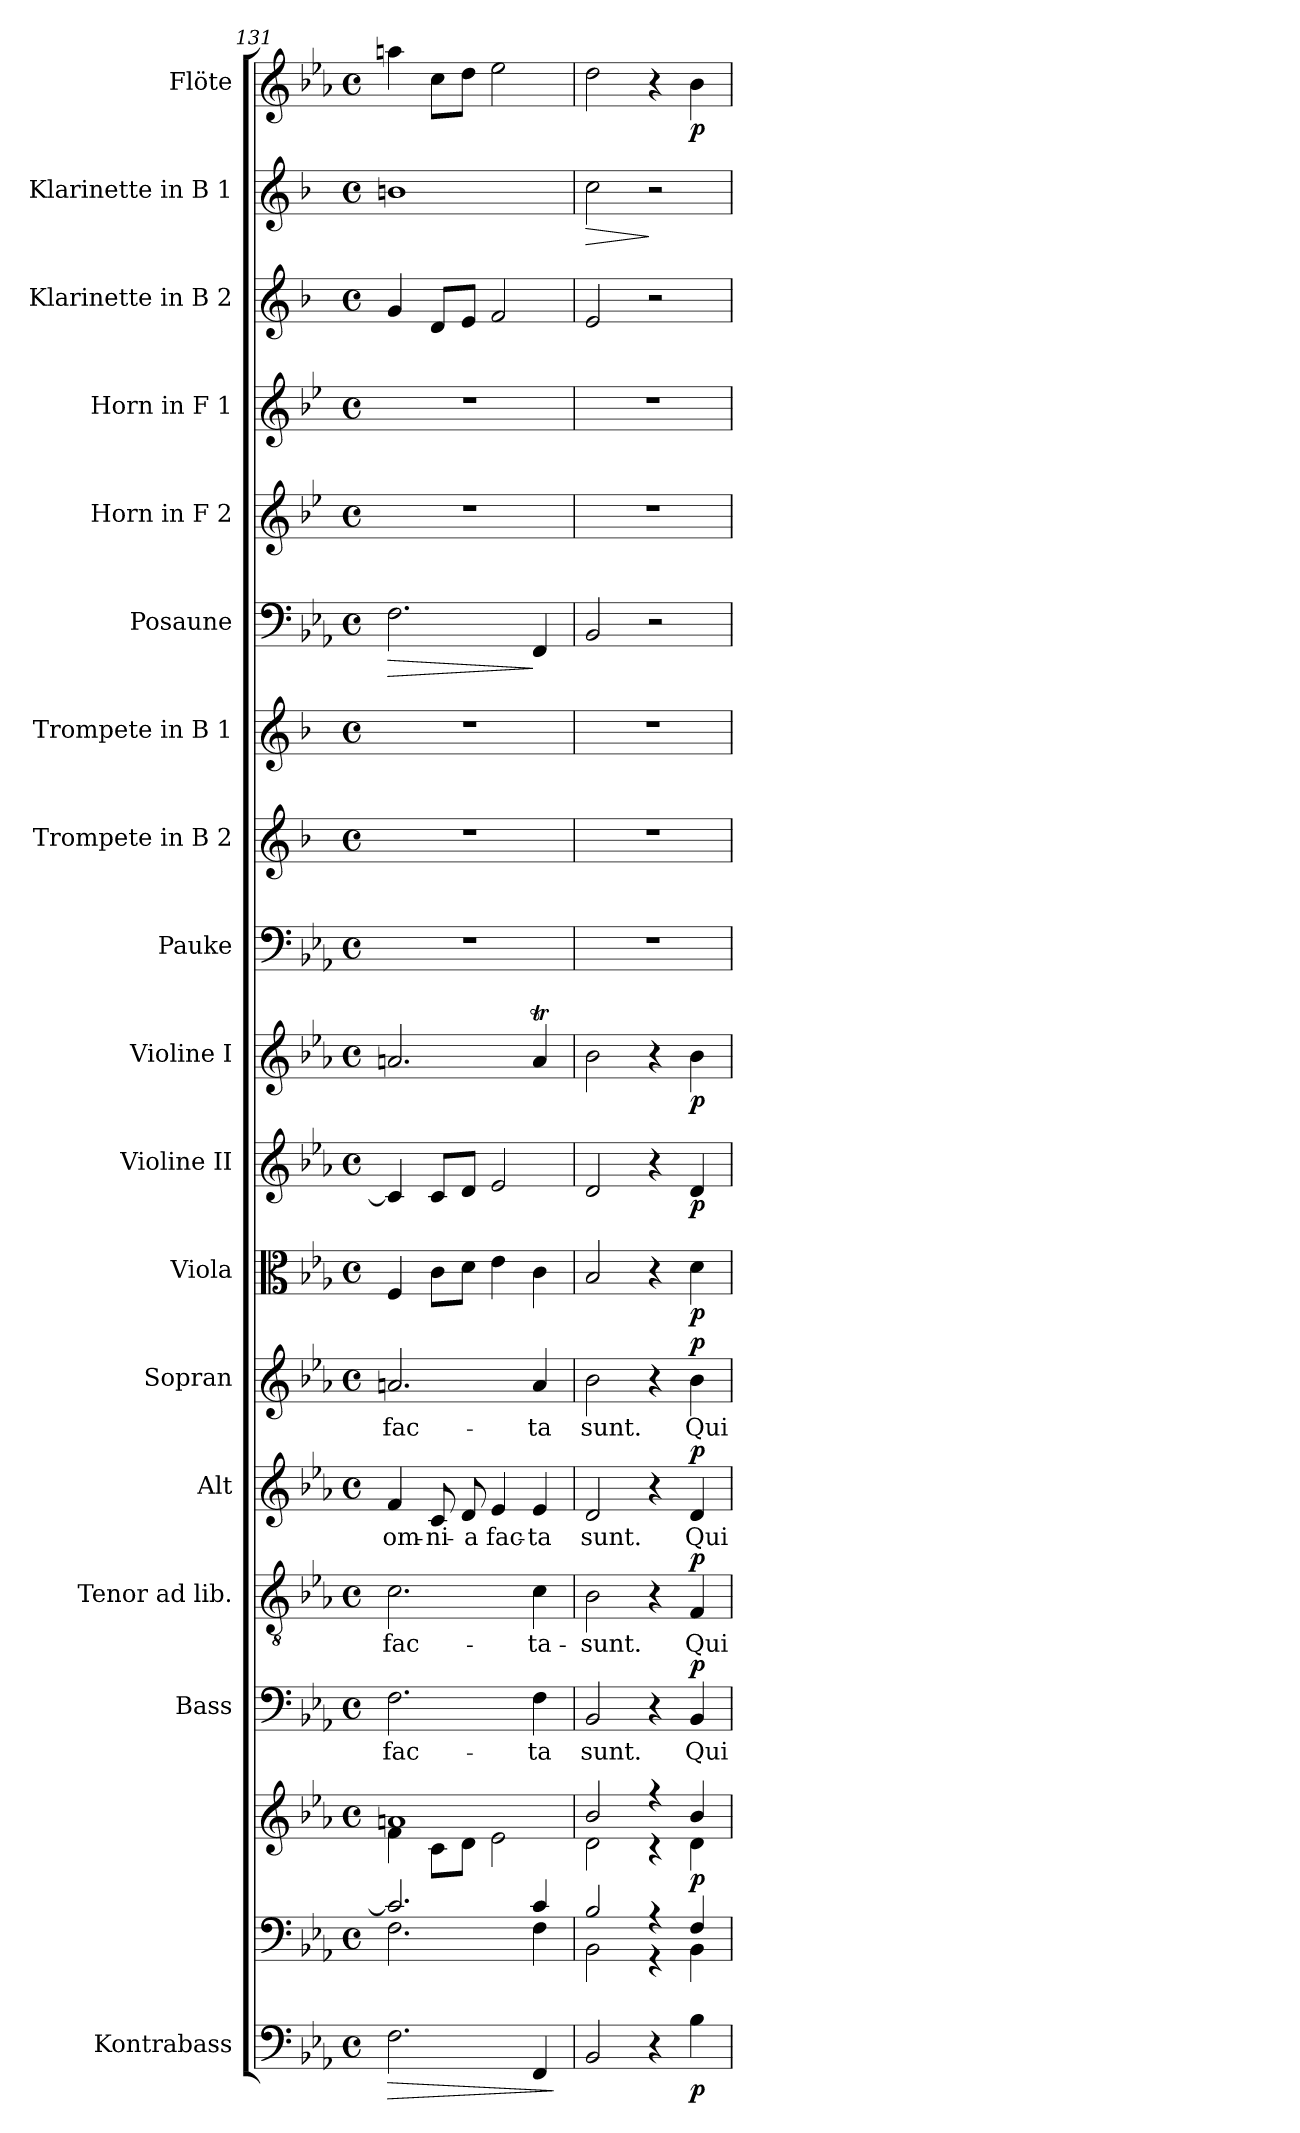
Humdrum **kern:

**kern	**dynam	**kern	**kern	**dynam	**kern	**text	**dynam	**kern	**text	**dynam	**kern	**text	**dynam	**kern	**text	**dynam	**kern	**dynam	**kern	**dynam	**kern	**dynam	**kern	**kern	**kern	**kern	**dynam	**kern	**kern	**kern	**kern	**dynam	**kern	**dynam
*part18	*part18	*part17	*part17	*part17	*part16	*part16	*part16	*part15	*part15	*part15	*part14	*part14	*part14	*part13	*part13	*part13	*part12	*part12	*part11	*part11	*part10	*part10	*part9	*part8	*part7	*part6	*part6	*part5	*part4	*part3	*part2	*part2	*part1	*part1
*staff19	*staff19	*staff18	*staff17	*staff17/18	*staff16	*staff16	*staff16	*staff15	*staff15	*staff15	*staff14	*staff14	*staff14	*staff13	*staff13	*staff13	*staff12	*staff12	*staff11	*staff11	*staff10	*staff10	*staff9	*staff8	*staff7	*staff6	*staff6	*staff5	*staff4	*staff3	*staff2	*staff2	*staff1	*staff1
*I"Kontrabass	*	*	*	*	*I"Bass	*	*	*I"Tenor ad lib.	*	*	*I"Alt	*	*	*I"Sopran	*	*	*I"Viola	*	*I"Violine II	*	*I"Violine I	*	*I"Pauke	*I"Trompete in B 2	*I"Trompete in B 1	*I"Posaune	*	*I"Horn in F 2	*I"Horn in F 1	*I"Klarinette in B 2	*I"Klarinette in B 1	*	*I"Flöte	*
*I'Kb.	*	*	*	*	*I'B	*	*	*I'T	*	*	*I'A	*	*	*I'S	*	*	*I'Vla.	*	*I'Vl. II	*	*I'Vl. I	*	*I'Pk.	*	*	*I'Pos.	*	*I'Hrn. 2	*I'Hrn. 1	*	*	*	*I'Fl.	*
*clefF4	*	*clefF4	*clefG2	*	*clefF4	*	*	*clefGv2	*	*	*clefG2	*	*	*clefG2	*	*	*clefC3	*	*clefG2	*	*clefG2	*	*clefF4	*clefG2	*clefG2	*clefF4	*	*clefG2	*clefG2	*clefG2	*clefG2	*	*clefG2	*
*ITrd7c12	*	*	*	*	*	*	*	*	*	*	*	*	*	*	*	*	*	*	*	*	*	*	*	*ITrd1c2	*ITrd1c2	*	*	*ITrd4c7	*ITrd4c7	*ITrd1c2	*ITrd1c2	*	*	*
*k[b-e-a-]	*	*k[b-e-a-]	*k[b-e-a-]	*	*k[b-e-a-]	*	*	*k[b-e-a-]	*	*	*k[b-e-a-]	*	*	*k[b-e-a-]	*	*	*k[b-e-a-]	*	*k[b-e-a-]	*	*k[b-e-a-]	*	*k[b-e-a-]	*k[b-e-a-]	*k[b-e-a-]	*k[b-e-a-]	*	*k[b-e-a-]	*k[b-e-a-]	*k[b-e-a-]	*k[b-e-a-]	*	*k[b-e-a-]	*
*E-:	*	*E-:	*E-:	*	*E-:	*	*	*E-:	*	*	*E-:	*	*	*E-:	*	*	*E-:	*	*E-:	*	*E-:	*	*E-:	*E-:	*E-:	*E-:	*	*E-:	*E-:	*E-:	*E-:	*	*E-:	*
*M4/4	*	*M4/4	*M4/4	*	*M4/4	*	*	*M4/4	*	*	*M4/4	*	*	*M4/4	*	*	*M4/4	*	*M4/4	*	*M4/4	*	*M4/4	*M4/4	*M4/4	*M4/4	*	*M4/4	*M4/4	*M4/4	*M4/4	*	*M4/4	*
*met(c)	*	*met(c)	*met(c)	*	*met(c)	*	*	*met(c)	*	*	*met(c)	*	*	*met(c)	*	*	*met(c)	*	*met(c)	*	*met(c)	*	*met(c)	*met(c)	*met(c)	*met(c)	*	*met(c)	*met(c)	*met(c)	*met(c)	*	*met(c)	*
=131	=131	=131	=131	=131	=131	=131	=131	=131	=131	=131	=131	=131	=131	=131	=131	=131	=131	=131	=131	=131	=131	=131	=131	=131	=131	=131	=131	=131	=131	=131	=131	=131	=131	=131
!	!LO:HP:b	!	!	!	!	!LO:LY:b	!	!	!LO:LY:b	!	!	!LO:LY:b	!	!	!LO:LY:b	!	!	!	!	!	!	!	!	!	!	!	!LO:HP:b	!	!	!	!	!	!	!
*	*	*^	*^	*	*	*	*	*	*	*	*	*	*	*	*	*	*	*	*	*	*	*	*	*	*	*	*	*	*	*	*	*	*	*
2.FF\	>	2.c/]	2.F\	1an	4f\	.	2.F\	fac-	.	2.c\	fac-	.	4f/	om-	.	2.an/	fac-	.	4F/	.	4c/]	.	2.an/	.	1r	1r	1r	2.F\	>	1r	1r	4f/	1an	.	4aan\	.
!	!	!	!	!	!	!	!	!	!	!	!	!	!	!LO:LY:b	!	!	!	!	!	!	!	!	!	!	!	!	!	!	!	!	!	!	!	!	!	!
.	.	.	.	.	8c\L	.	.	.	.	.	.	.	8c/	-ni-	.	.	.	.	8c\L	.	8c/L	.	.	.	.	.	.	.	.	.	.	8c/L	.	.	8cc\L	.
!	!	!	!	!	!	!	!	!	!	!	!	!	!	!LO:LY:b	!	!	!	!	!	!	!	!	!	!	!	!	!	!	!	!	!	!	!	!	!	!
.	.	.	.	.	8d\J	.	.	.	.	.	.	.	8d/	-a	.	.	.	.	8d\J	.	8d/J	.	.	.	.	.	.	.	.	.	.	8d/J	.	.	8dd\J	.
!	!	!	!	!	!	!	!	!	!	!	!	!	!	!LO:LY:b	!	!	!	!	!	!	!	!	!	!	!	!	!	!	!	!	!	!	!	!	!	!
.	.	.	.	.	2e-\	.	.	.	.	.	.	.	4e-/	fac-	.	.	.	.	4e-\	.	2e-/	.	.	.	.	.	.	.	.	.	.	2e-/	.	.	2ee-\	.
!	!	!	!	!	!	!	!	!LO:LY:b	!	!	!LO:LY:b	!	!	!LO:LY:b	!	!	!LO:LY:b	!	!	!	!	!	!	!	!	!	!	!	!	!	!	!	!	!	!	!
4FFF/	.	4c/	4F\	.	.	.	4F\	-ta	.	4c\	-ta-	.	4e-/	-ta	.	4a/	-ta	.	4c\	.	.	.	4at/	.	.	.	.	4FF/	]	.	.	.	.	.	.	.
*	*	*v	*v	*	*	*	*	*	*	*	*	*	*	*	*	*	*	*	*	*	*	*	*	*	*	*	*	*	*	*	*	*	*	*	*	*
*	*	*	*v	*v	*	*	*	*	*	*	*	*	*	*	*	*	*	*	*	*	*	*	*	*	*	*	*	*	*	*	*	*	*	*	*
.	]	.	.	.	.	.	.	.	.	.	.	.	.	.	.	.	.	.	.	.	.	.	.	.	.	.	.	.	.	.	.	.	.	.
=132	=132	=132	=132	=132	=132	=132	=132	=132	=132	=132	=132	=132	=132	=132	=132	=132	=132	=132	=132	=132	=132	=132	=132	=132	=132	=132	=132	=132	=132	=132	=132	=132	=132	=132
*	*	*^	*^	*	*	*	*	*	*	*	*	*	*	*	*	*	*	*	*	*	*	*	*	*	*	*	*	*	*	*	*	*	*	*
!	!	!	!	!	!	!	!	!LO:LY:b	!	!	!LO:LY:b	!	!	!LO:LY:b	!	!	!LO:LY:b	!	!	!	!	!	!	!	!	!	!	!	!	!	!	!	!	!LO:HP:b	!	!
2BBB-/	.	2B-/	2BB-\	2b-/	2d\	.	2BB-/	sunt.	.	2B-\	-sunt.	.	2d/	sunt.	.	2b-\	sunt.	.	2B-/	.	2d/	.	2b-\	.	1r	1r	1r	2BB-/	.	1r	1r	2d/	2b-\	>	2dd\	.
4r	.	4r	4r	4r	4r	.	4r	.	.	4r	.	.	4r	.	.	4r	.	.	4r	.	4r	.	4r	.	.	.	.	2r	.	.	.	2r	2r	]	4r	.
!	!LO:DY:b	!	!	!	!	!LO:DY:b	!	!LO:LY:b	!LO:DY:a	!	!LO:LY:b	!LO:DY:a	!	!LO:LY:b	!LO:DY:a	!	!LO:LY:b	!LO:DY:a	!	!LO:DY:b	!	!LO:DY:b	!	!LO:DY:b	!	!	!	!	!	!	!	!	!	!	!	!LO:DY:b
4BB-\	p	4F/	4BB-\	4b-/	4d\	p	4BB-/	Qui	p	4F/	Qui	p	4d/	Qui	p	4b-\	Qui	p	4d\	p	4d/	p	4b-\	p	.	.	.	.	.	.	.	.	.	.	4b-\	p
*	*	*v	*v	*	*	*	*	*	*	*	*	*	*	*	*	*	*	*	*	*	*	*	*	*	*	*	*	*	*	*	*	*	*	*	*	*
*	*	*	*v	*v	*	*	*	*	*	*	*	*	*	*	*	*	*	*	*	*	*	*	*	*	*	*	*	*	*	*	*	*	*	*	*
=	=	=	=	=	=	=	=	=	=	=	=	=	=	=	=	=	=	=	=	=	=	=	=	=	=	=	=	=	=	=	=	=	=	=
*-	*-	*-	*-	*-	*-	*-	*-	*-	*-	*-	*-	*-	*-	*-	*-	*-	*-	*-	*-	*-	*-	*-	*-	*-	*-	*-	*-	*-	*-	*-	*-	*-	*-	*-
